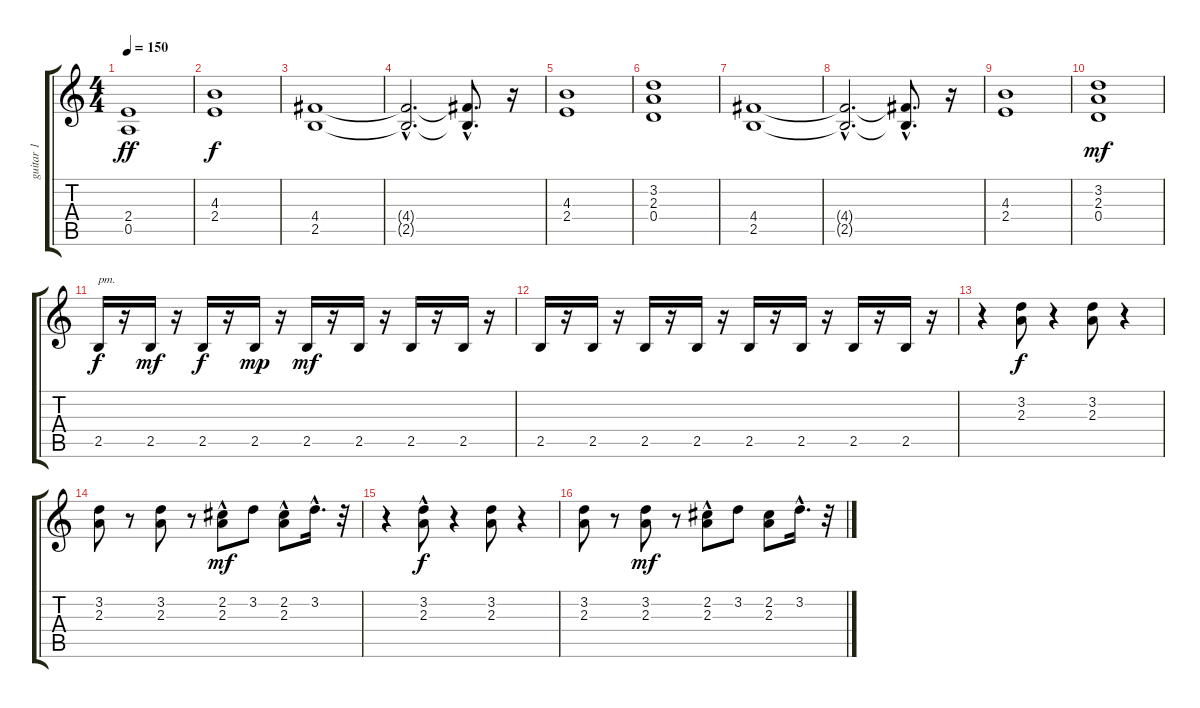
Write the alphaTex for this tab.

\track ("guitar 1" "guitar 1") {instrument distortionguitar}
\staff {score tabs}
\tuning (E4 B3 G3 D3 A2 E2) {hide}
\ts (4 4)
\tempo 150
\clef g2
\ks c
(2.4 0.5).1{dy ff} |
(4.3 2.4).1{dy f} |
(4.4 2.5).1 |
(4.4{hac t} 2.5{hac t}).2{d} (4.4{hac t} 2.5{hac t}).8{d} r.16 |
(4.3 2.4).1 |
(3.2 2.3 0.4).1 |
(4.4 2.5).1 |
(4.4{hac t} 2.5{hac t}).2{d} (4.4{hac t} 2.5{hac t}).8{d} r.16 |
(4.3 2.4).1 |
(3.2 2.3 0.4).1{dy mf} |
2.5.16{txt "pm." dy f} r.16 2.5.16{dy mf} r.16 2.5.16{dy f} r.16 2.5.16{dy mp} r.16 2.5.16{dy mf} r.16 2.5.16 r.16 2.5.16 r.16 2.5.16 r.16 |
2.5.16 r.16 2.5.16 r.16 2.5.16 r.16 2.5.16 r.16 2.5.16 r.16 2.5.16 r.16 2.5.16 r.16 2.5.16 r.16 |
r.4 (3.2 2.3).8{dy f} r.4 (3.2 2.3).8 r.4 |
(3.2 2.3).8 r.8 (3.2 2.3).8 r.8 (2.2 2.3{hac}).8{dy mf} 3.2.8 (2.2 2.3{hac}).8 3.2{hac}.16{d} r.32 |
r.4 (3.2{hac} 2.3).8{dy f} r.4 (3.2 2.3).8 r.4 |
(3.2 2.3).8 r.8 (3.2 2.3).8{dy mf} r.8 (2.2 2.3{hac}).8 3.2.8 (2.2 2.3).8 3.2{hac}.16{d} r.32
